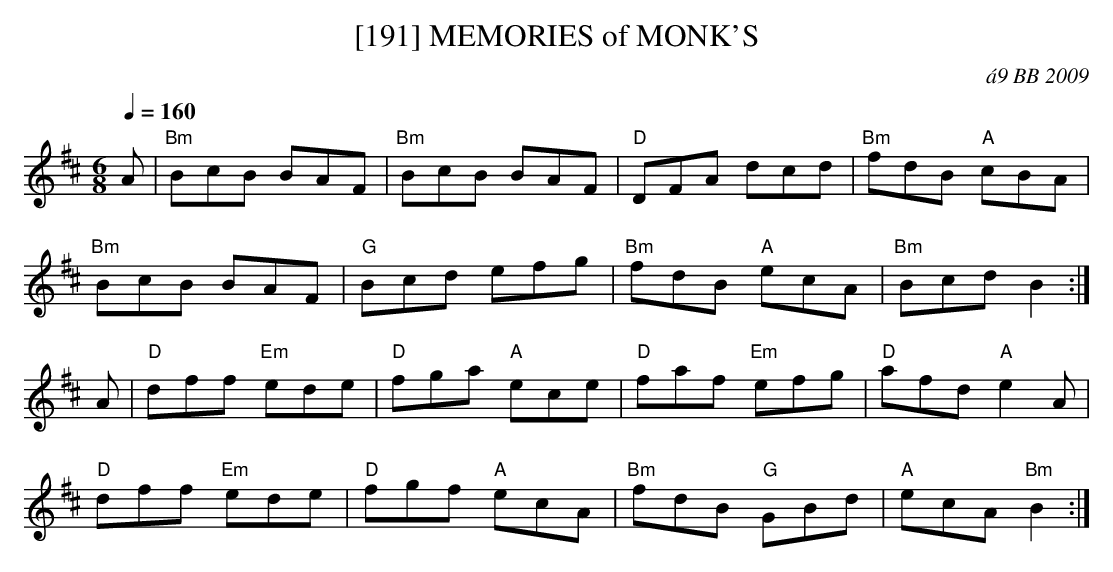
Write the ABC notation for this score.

X:1
T:[191] MEMORIES of MONK'S
C:\'a9 BB 2009
L:1/8
M:6/8
Q:1/4=160
K:Bm
A|"Bm"BcB BAF|"Bm"BcB BAF|"D"DFA dcd|"Bm"fdB "A"cBA|
"Bm"BcB BAF|"G"Bcd efg|"Bm"fdB "A"ecA|"Bm"Bcd B2 :|
A|"D"dff "Em"ede|"D"fga "A"ece|"D"faf "Em"efg|"D"afd "A"e2A|
"D"dff "Em"ede|"D"fgf "A"ecA|"Bm"fdB "G"GBd|"A"ecA "Bm"B2 :|
